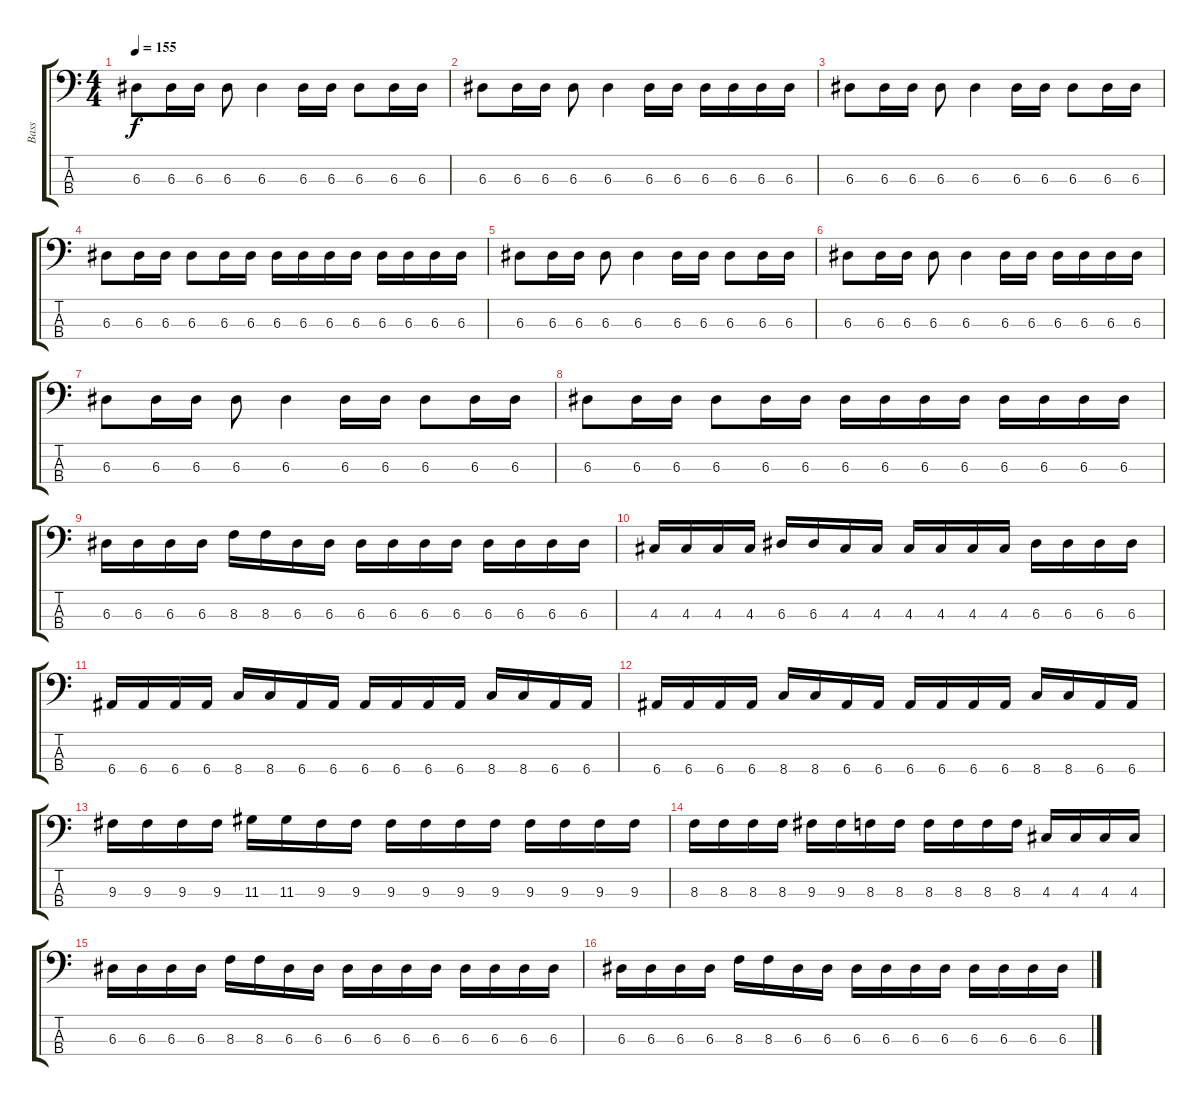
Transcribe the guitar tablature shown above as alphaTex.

\track ("Bass" "Bass") {instrument electricbassfinger}
\staff {score tabs}
\tuning (G2 D2 A1 E1) {hide}
\ts (4 4)
\tempo 155
\clef f4
\ks c
6.3.8{dy f} 6.3.16 6.3.16 6.3.8 6.3.4 6.3.16 6.3.16 6.3.8 6.3.16 6.3.16 |
6.3.8 6.3.16 6.3.16 6.3.8 6.3.4 6.3.16 6.3.16 6.3.16 6.3.16 6.3.16 6.3.16 |
6.3.8 6.3.16 6.3.16 6.3.8 6.3.4 6.3.16 6.3.16 6.3.8 6.3.16 6.3.16 |
6.3.8 6.3.16 6.3.16 6.3.8 6.3.16 6.3.16 6.3.16 6.3.16 6.3.16 6.3.16 6.3.16 6.3.16 6.3.16 6.3.16 |
6.3.8 6.3.16 6.3.16 6.3.8 6.3.4 6.3.16 6.3.16 6.3.8 6.3.16 6.3.16 |
6.3.8 6.3.16 6.3.16 6.3.8 6.3.4 6.3.16 6.3.16 6.3.16 6.3.16 6.3.16 6.3.16 |
6.3.8 6.3.16 6.3.16 6.3.8 6.3.4 6.3.16 6.3.16 6.3.8 6.3.16 6.3.16 |
6.3.8 6.3.16 6.3.16 6.3.8 6.3.16 6.3.16 6.3.16 6.3.16 6.3.16 6.3.16 6.3.16 6.3.16 6.3.16 6.3.16 |
6.3.16 6.3.16 6.3.16 6.3.16 8.3.16 8.3.16 6.3.16 6.3.16 6.3.16 6.3.16 6.3.16 6.3.16 6.3.16 6.3.16 6.3.16 6.3.16 |
4.3.16 4.3.16 4.3.16 4.3.16 6.3.16 6.3.16 4.3.16 4.3.16 4.3.16 4.3.16 4.3.16 4.3.16 6.3.16 6.3.16 6.3.16 6.3.16 |
6.4.16 6.4.16 6.4.16 6.4.16 8.4.16 8.4.16 6.4.16 6.4.16 6.4.16 6.4.16 6.4.16 6.4.16 8.4.16 8.4.16 6.4.16 6.4.16 |
6.4.16 6.4.16 6.4.16 6.4.16 8.4.16 8.4.16 6.4.16 6.4.16 6.4.16 6.4.16 6.4.16 6.4.16 8.4.16 8.4.16 6.4.16 6.4.16 |
9.3.16 9.3.16 9.3.16 9.3.16 11.3.16 11.3.16 9.3.16 9.3.16 9.3.16 9.3.16 9.3.16 9.3.16 9.3.16 9.3.16 9.3.16 9.3.16 |
8.3.16 8.3.16 8.3.16 8.3.16 9.3.16 9.3.16 8.3.16 8.3.16 8.3.16 8.3.16 8.3.16 8.3.16 4.3.16 4.3.16 4.3.16 4.3.16 |
6.3.16 6.3.16 6.3.16 6.3.16 8.3.16 8.3.16 6.3.16 6.3.16 6.3.16 6.3.16 6.3.16 6.3.16 6.3.16 6.3.16 6.3.16 6.3.16 |
6.3.16 6.3.16 6.3.16 6.3.16 8.3.16 8.3.16 6.3.16 6.3.16 6.3.16 6.3.16 6.3.16 6.3.16 6.3.16 6.3.16 6.3.16 6.3.16
